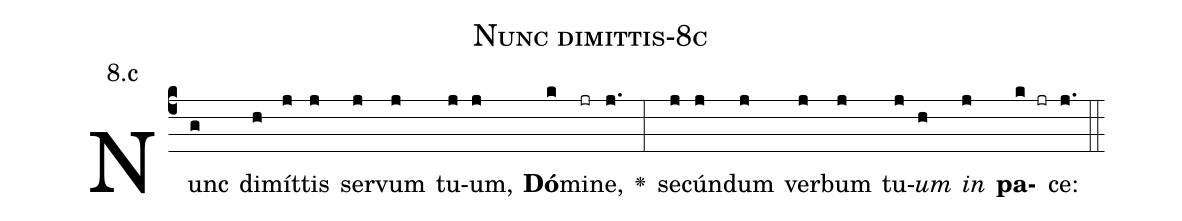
name: Nunc dimittis-8c;
annotation: 8.c;
%%
(c4)Nunc(g) di(h)mít(j)tis(j) ser(j)vum(j) tu(j)um,(j) <b>Dó</b>(k)mi(jr)ne,(j.) <v>\greheightstar</v>(:) se(j)cún(j)dum(j) ver(j)bum(j) tu(j)<i>um</i>(h) <i>in</i>(j) <b>pa</b>(k jr)ce:(j.) (::)


%E(j) u(j) o(h) u(j) a(k) e.(j.) (::)
